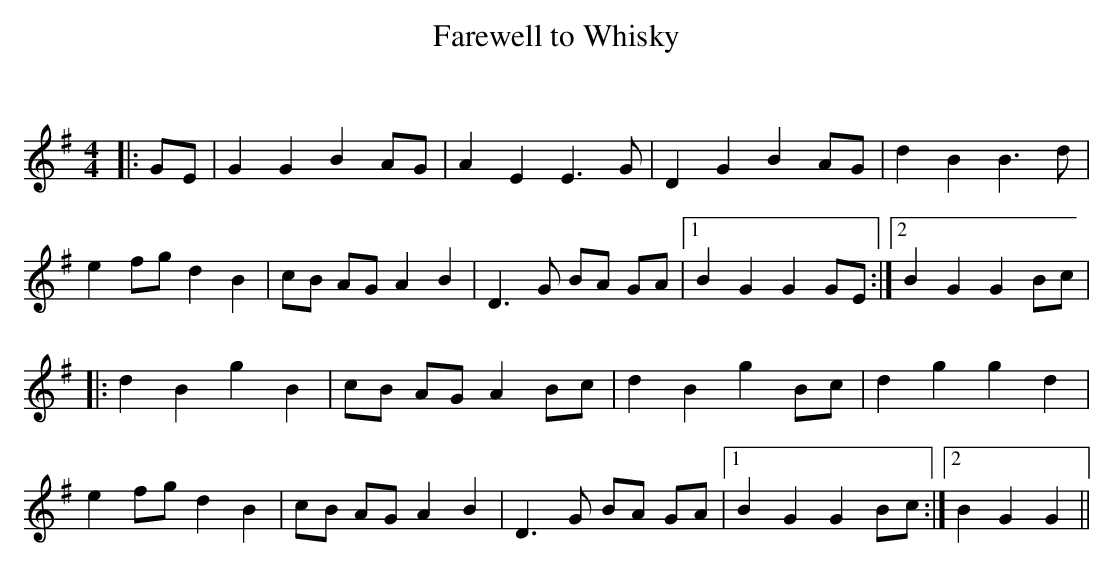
X:1
T: Farewell to Whisky
C:
Q: 232
K:G
M:4/4
L:1/8
|:GE|G2 G2 B2 AG|A2 E2 E3G|D2 G2 B2 AG|d2 B2 B3d|
e2 fg d2 B2|cB AG A2 B2|D3G BA GA|1B2 G2 G2 GE:|2B2 G2 G2 Bc|
|:d2 B2 g2 B2|cB AG A2 Bc|d2 B2 g2 Bc|d2 g2 g2 d2|
e2 fg d2 B2|cB AG A2 B2|D3G BA GA|1B2 G2 G2 Bc:|2B2 G2 G2||
